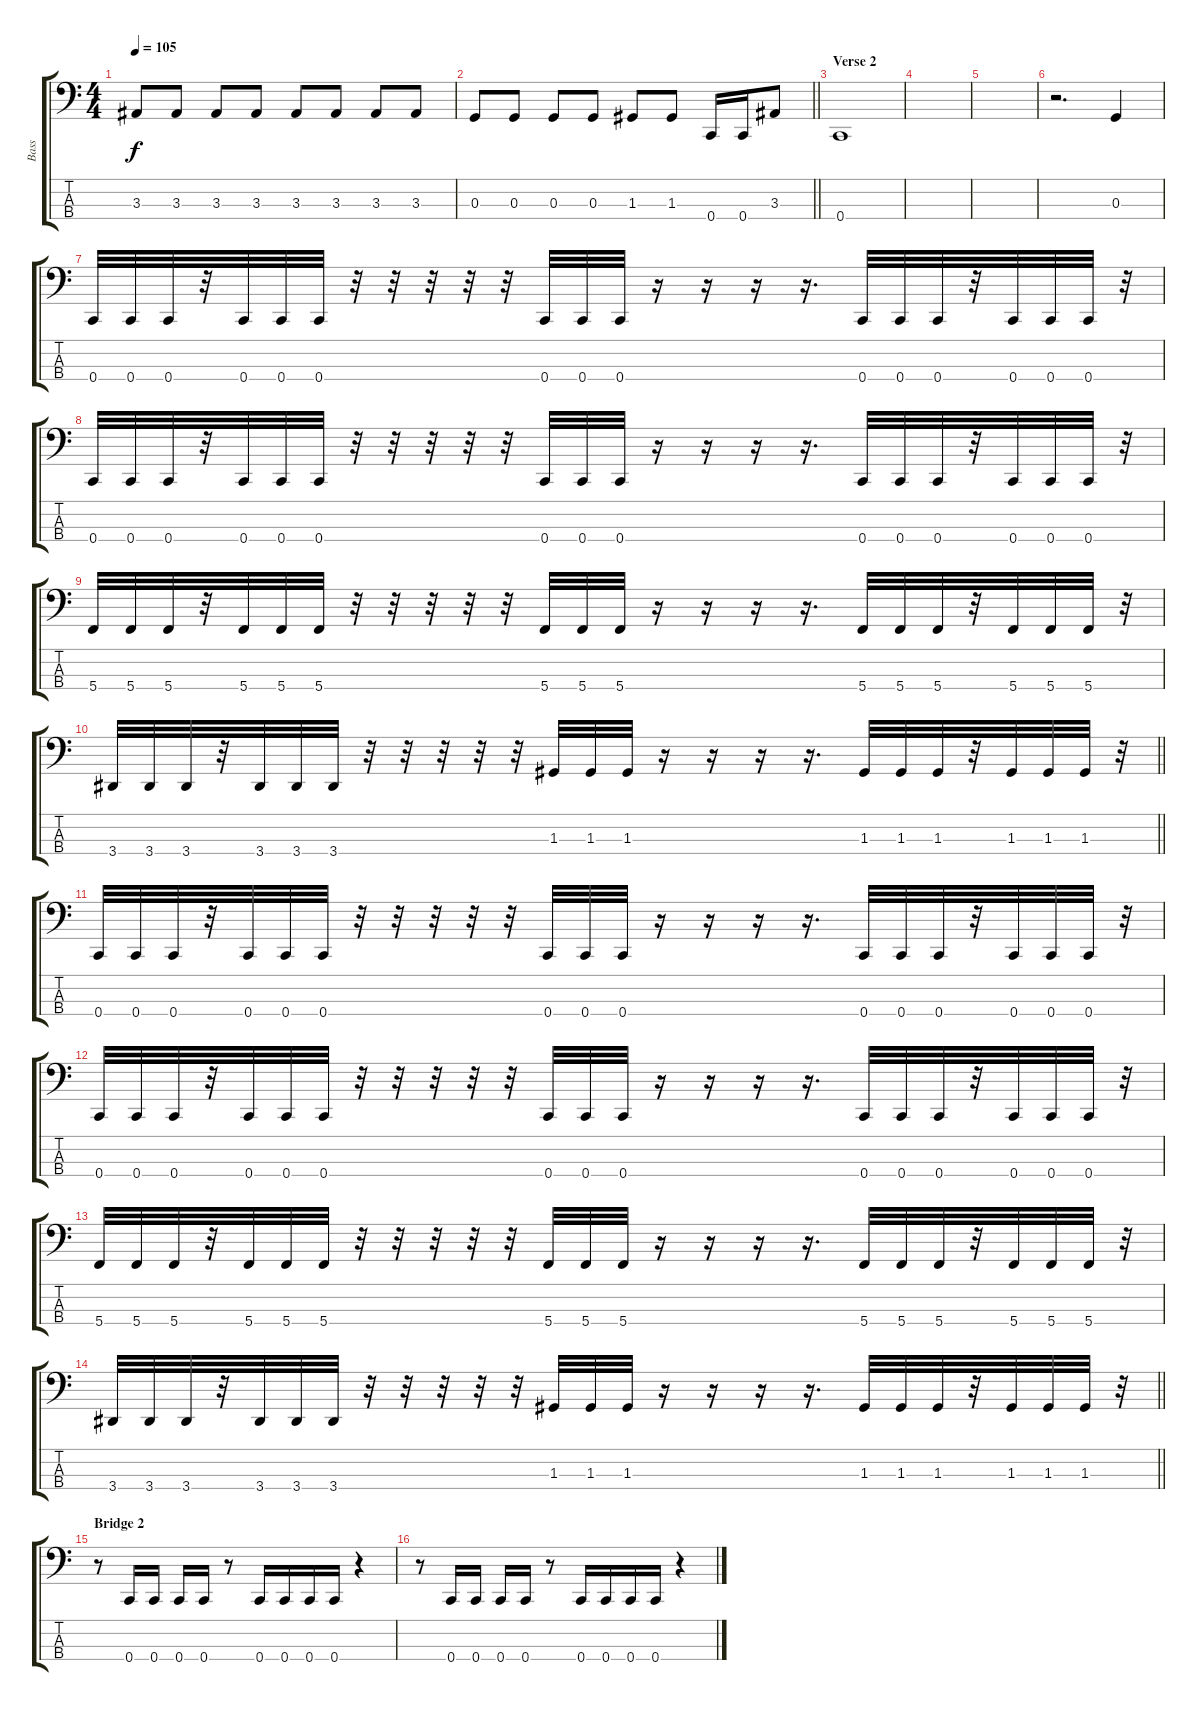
\track ("Bass" "Bass") {instrument electricbassfinger}
\staff {score tabs}
\tuning (F2 C2 G1 C1) {hide}
\ts (4 4)
\tempo 105
\clef f4
\ks c
3.3.8{dy f} 3.3.8 3.3.8 3.3.8 3.3.8 3.3.8 3.3.8 3.3.8 |
\barLineRight lightlight
0.3.8 0.3.8 0.3.8 0.3.8 1.3.8 1.3.8 0.4.16 0.4.16 3.3.8 |
\section ("" "Verse 2")
0.4.1 |
|
|
r.2{d} 0.3.4 |
0.4.32 0.4.32 0.4.32 r.32 0.4.32 0.4.32 0.4.32 r.32 r.32 r.32 r.32 r.32 0.4.32 0.4.32 0.4.32 r.16 r.16 r.16 r.16{d} 0.4.32 0.4.32 0.4.32 r.32 0.4.32 0.4.32 0.4.32 r.32 |
0.4.32 0.4.32 0.4.32 r.32 0.4.32 0.4.32 0.4.32 r.32 r.32 r.32 r.32 r.32 0.4.32 0.4.32 0.4.32 r.16 r.16 r.16 r.16{d} 0.4.32 0.4.32 0.4.32 r.32 0.4.32 0.4.32 0.4.32 r.32 |
5.4.32 5.4.32 5.4.32 r.32 5.4.32 5.4.32 5.4.32 r.32 r.32 r.32 r.32 r.32 5.4.32 5.4.32 5.4.32 r.16 r.16 r.16 r.16{d} 5.4.32 5.4.32 5.4.32 r.32 5.4.32 5.4.32 5.4.32 r.32 |
\barLineRight lightlight
3.4.32 3.4.32 3.4.32 r.32 3.4.32 3.4.32 3.4.32 r.32 r.32 r.32 r.32 r.32 1.3.32 1.3.32 1.3.32 r.16 r.16 r.16 r.16{d} 1.3.32 1.3.32 1.3.32 r.32 1.3.32 1.3.32 1.3.32 r.32 |
0.4.32 0.4.32 0.4.32 r.32 0.4.32 0.4.32 0.4.32 r.32 r.32 r.32 r.32 r.32 0.4.32 0.4.32 0.4.32 r.16 r.16 r.16 r.16{d} 0.4.32 0.4.32 0.4.32 r.32 0.4.32 0.4.32 0.4.32 r.32 |
0.4.32 0.4.32 0.4.32 r.32 0.4.32 0.4.32 0.4.32 r.32 r.32 r.32 r.32 r.32 0.4.32 0.4.32 0.4.32 r.16 r.16 r.16 r.16{d} 0.4.32 0.4.32 0.4.32 r.32 0.4.32 0.4.32 0.4.32 r.32 |
5.4.32 5.4.32 5.4.32 r.32 5.4.32 5.4.32 5.4.32 r.32 r.32 r.32 r.32 r.32 5.4.32 5.4.32 5.4.32 r.16 r.16 r.16 r.16{d} 5.4.32 5.4.32 5.4.32 r.32 5.4.32 5.4.32 5.4.32 r.32 |
\barLineRight lightlight
3.4.32 3.4.32 3.4.32 r.32 3.4.32 3.4.32 3.4.32 r.32 r.32 r.32 r.32 r.32 1.3.32 1.3.32 1.3.32 r.16 r.16 r.16 r.16{d} 1.3.32 1.3.32 1.3.32 r.32 1.3.32 1.3.32 1.3.32 r.32 |
\section ("" "Bridge 2")
r.8 0.4.16 0.4.16 0.4.16 0.4.16 r.8 0.4.16 0.4.16 0.4.16 0.4.16 r.4 |
r.8 0.4.16 0.4.16 0.4.16 0.4.16 r.8 0.4.16 0.4.16 0.4.16 0.4.16 r.4
